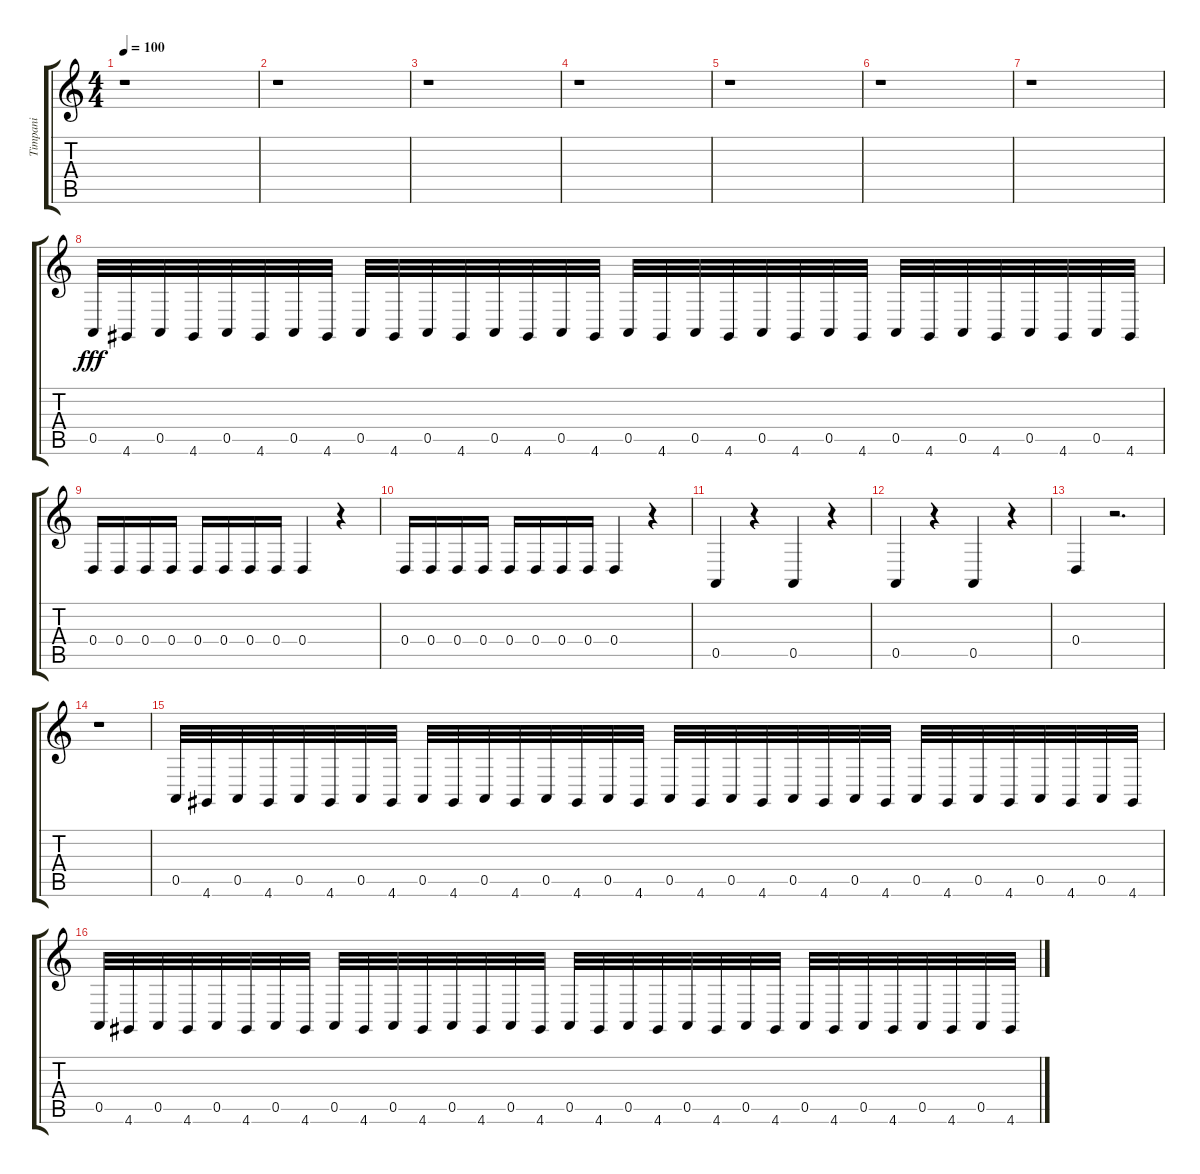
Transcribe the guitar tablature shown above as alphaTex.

\track ("Timpani" "Timpani") {instrument timpani}
\staff {score tabs}
\tuning (E4 B3 G3 D3 A2 E2) {hide}
\ts (4 4)
\tempo 100
\clef g2
\ks c
r.1{dy fff} |
r.1 |
r.1 |
r.1 |
r.1 |
r.1 |
r.1 |
0.5.32 4.6.32 0.5.32 4.6.32 0.5.32 4.6.32 0.5.32 4.6.32 0.5.32 4.6.32 0.5.32 4.6.32 0.5.32 4.6.32 0.5.32 4.6.32 0.5.32 4.6.32 0.5.32 4.6.32 0.5.32 4.6.32 0.5.32 4.6.32 0.5.32 4.6.32 0.5.32 4.6.32 0.5.32 4.6.32 0.5.32 4.6.32 |
0.4.16 0.4.16 0.4.16 0.4.16 0.4.16 0.4.16 0.4.16 0.4.16 0.4.4 r.4 |
0.4.16 0.4.16 0.4.16 0.4.16 0.4.16 0.4.16 0.4.16 0.4.16 0.4.4 r.4 |
0.5.4 r.4 0.5.4 r.4 |
0.5.4 r.4 0.5.4 r.4 |
0.4.4 r.2{d} |
r.1 |
0.5.32 4.6.32 0.5.32 4.6.32 0.5.32 4.6.32 0.5.32 4.6.32 0.5.32 4.6.32 0.5.32 4.6.32 0.5.32 4.6.32 0.5.32 4.6.32 0.5.32 4.6.32 0.5.32 4.6.32 0.5.32 4.6.32 0.5.32 4.6.32 0.5.32 4.6.32 0.5.32 4.6.32 0.5.32 4.6.32 0.5.32 4.6.32 |
0.5.32 4.6.32 0.5.32 4.6.32 0.5.32 4.6.32 0.5.32 4.6.32 0.5.32 4.6.32 0.5.32 4.6.32 0.5.32 4.6.32 0.5.32 4.6.32 0.5.32 4.6.32 0.5.32 4.6.32 0.5.32 4.6.32 0.5.32 4.6.32 0.5.32 4.6.32 0.5.32 4.6.32 0.5.32 4.6.32 0.5.32 4.6.32
